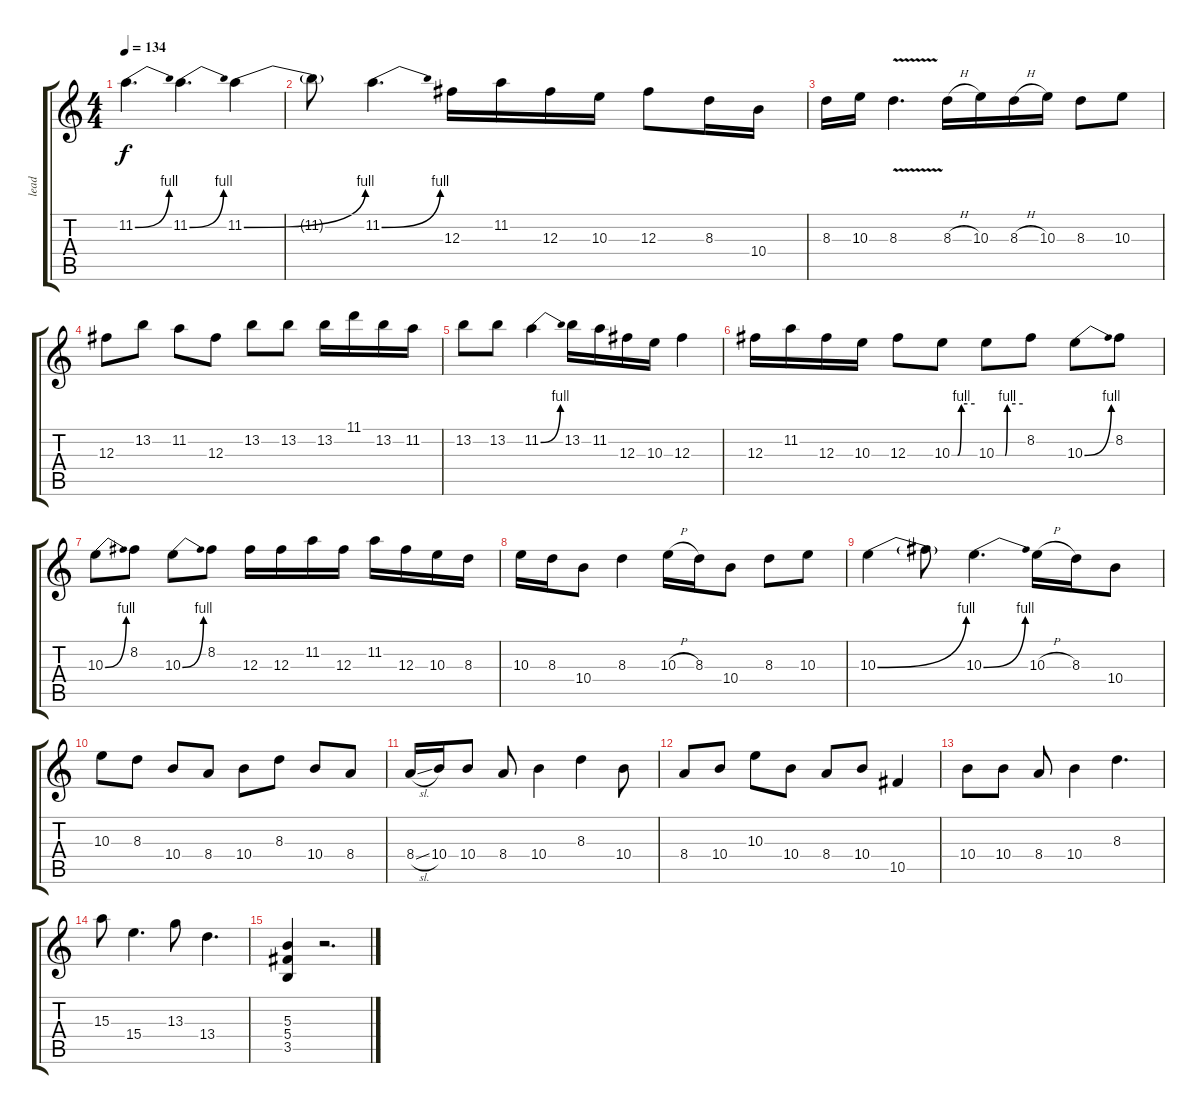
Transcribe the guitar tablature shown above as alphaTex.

\track ("lead" "lead") {instrument overdrivenguitar}
\staff {score tabs}
\tuning (Eb4 Bb3 Gb3 Db3 Ab2 Eb2) {hide}
\ts (4 4)
\tempo 134
\clef g2
\ks c
11.2{be (bend 0 0 60 4)}.4{d dy f} 11.2{be (bend 0 0 60 4)}.4{d} 11.2{be (bend 0 0 60 4)}.4 |
11.2{t}.8 11.2{be (bend 0 0 60 4)}.4{d} 12.3.16 11.2.16 12.3.16 10.3.16 12.3.8 8.3.16 10.4.16 |
8.3.16 10.3.16 8.3{v}.4{d} 8.3{h}.16 10.3.16 8.3{h}.16 10.3.16 8.3.8 10.3.8 |
12.3.8 13.2.8 11.2.8 12.3.8 13.2.8 13.2.8 13.2.16 11.1.16 13.2.16 11.2.16 |
13.2.8 13.2.8 11.2{be (bend 0 0 60 4)}.4 13.2.16 11.2.16 12.3.16 10.3.16 12.3.4 |
12.3.16 11.2.16 12.3.16 10.3.16 12.3.8 10.3{be (custom 0 0 15 0 25 4 60 4)}.8 10.3{be (custom 0 0 15 0 20 0 25 4 60 4)}.8 8.2.8 10.3{be (bend 0 0 60 4)}.8 8.2.8 |
10.3{be (bend 0 0 60 4)}.8 8.2.8 10.3{be (bend 0 0 60 4)}.8 8.2.8 12.3.16 12.3.16 11.2.16 12.3.16 11.2.16 12.3.16 10.3.16 8.3.16 |
10.3.16 8.3.16 10.4.8 8.3.4 10.3{h}.16 8.3.16 10.4.8 8.3.8 10.3.8 |
10.3{be (bend 0 0 60 4)}.4 10.3{t}.8 10.3{be (bend 0 0 60 4)}.4{d} 10.3{h}.16 8.3.16 10.4.8 |
10.3.8 8.3.8 10.4.8 8.4.8 10.4.8 8.3.8 10.4.8 8.4.8 |
8.4{sl}.16 10.4.16 10.4.8 8.4.8 10.4.4 8.3.4 10.4.8 |
8.4.8 10.4.8 10.3.8 10.4.8 8.4.8 10.4.8 10.5.4 |
10.4.8 10.4.8 8.4.8 10.4.4 8.3.4{d} |
15.3.8 15.4.4{d} 13.3.8 13.4.4{d} |
(5.3 5.4 3.5).4 r.2{d}
